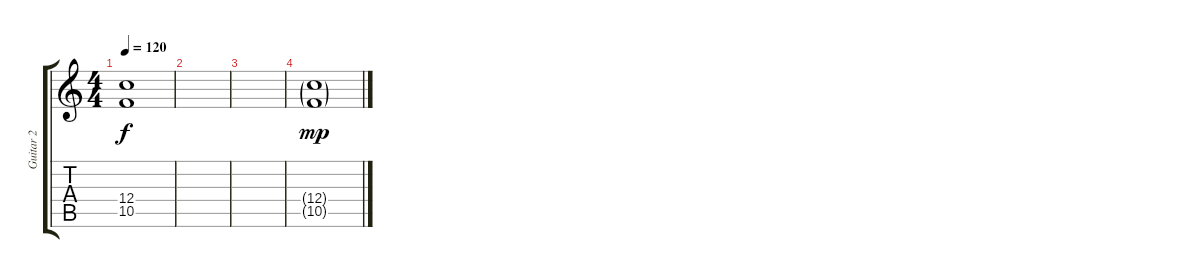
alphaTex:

\track ("Guitar 2" "Guitar 2") {instrument distortionguitar}
\staff {score tabs}
\tuning (D4 A3 F3 C3 G2 D2) {hide}
\ts (4 4)
\tempo 120
\clef g2
\ks c
(12.4{t} 10.5{t}).1{dy f} |
|
|
(12.4{g} 10.5{g}).1{dy mp}
